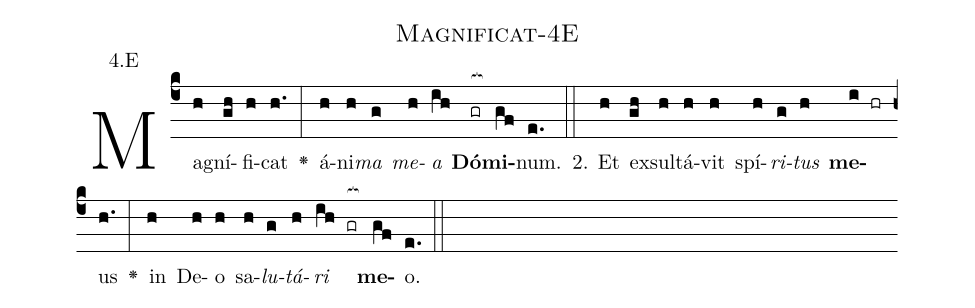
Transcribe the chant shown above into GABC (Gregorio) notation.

name: Magnificat-4E;
annotation: 4.E;
%%
(c4)Ma(h)gní(gh)fi(h)cat(h.) <v>\greheightstar</v>(:) á(h)ni(h)<i>ma</i>(g) <i>me</i>(h)<i>a</i>(ih) <b>Dó</b>(gr[ocb:1{])<b>mi</b>(gf[ocb:0}])num.(e.) (::)
2. Et(h) ex(gh)sul(h)tá(h)vit(h) spí(h)<i>ri</i>(g)<i>tus</i>(h) <b>me</b>(i hr)us(h.) <v>\greheightstar</v>(:) in(h) De(h)o(h) sa(h)<i>lu</i>(g)<i>tá</i>(h)<i>ri</i>(ih gr[ocb:1{]) <b>me</b>(gf[ocb:0}])o.(e.) (::)


%E(h) u(g) o(h) u(ih) a(gf) e.(e.) (::)
